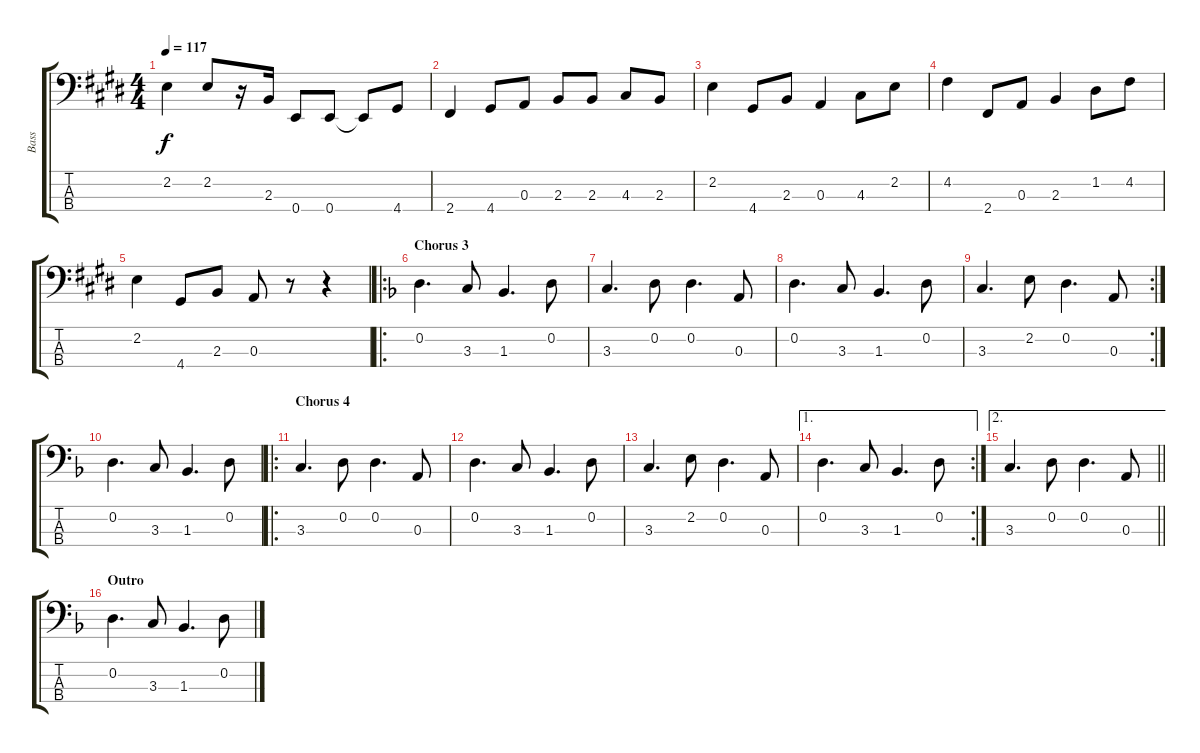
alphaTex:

\track ("Bass" "Bass") {instrument electricbassfinger}
\staff {score tabs}
\tuning (G2 D2 A1 E1) {hide}
\ts (4 4)
\tempo 117
\clef f4
\ks e
2.2.4{dy f} 2.2.8 r.16 2.3.16 0.4.8 0.4.8 0.4{t}.8 4.4.8 |
2.4.4 4.4.8 0.3.8 2.3.8 2.3.8 4.3.8 2.3.8 |
2.2.4 4.4.8 2.3.8 0.3.4 4.3.8 2.2.8 |
4.2.4 2.4.8 0.3.8 2.3.4 1.2.8 4.2.8 |
2.2.4 4.4.8 2.3.8 0.3.8 r.8 r.4 |
\ro
\section ("" "Chorus 3")
\ks f
0.2.4{d} 3.3.8 1.3.4{d} 0.2.8 |
3.3.4{d} 0.2.8 0.2.4{d} 0.3.8 |
0.2.4{d} 3.3.8 1.3.4{d} 0.2.8 |
\rc 2
3.3.4{d} 2.2.8 0.2.4{d} 0.3.8 |
0.2.4{d} 3.3.8 1.3.4{d} 0.2.8 |
\ro
\section ("" "Chorus 4")
3.3.4{d} 0.2.8 0.2.4{d} 0.3.8 |
0.2.4{d} 3.3.8 1.3.4{d} 0.2.8 |
3.3.4{d} 2.2.8 0.2.4{d} 0.3.8 |
\ae 1
\rc 2
0.2.4{d} 3.3.8 1.3.4{d} 0.2.8 |
\ae 2
\barLineRight lightlight
3.3.4{d} 0.2.8 0.2.4{d} 0.3.8 |
\section ("" "Outro")
0.2.4{d} 3.3.8 1.3.4{d} 0.2.8
